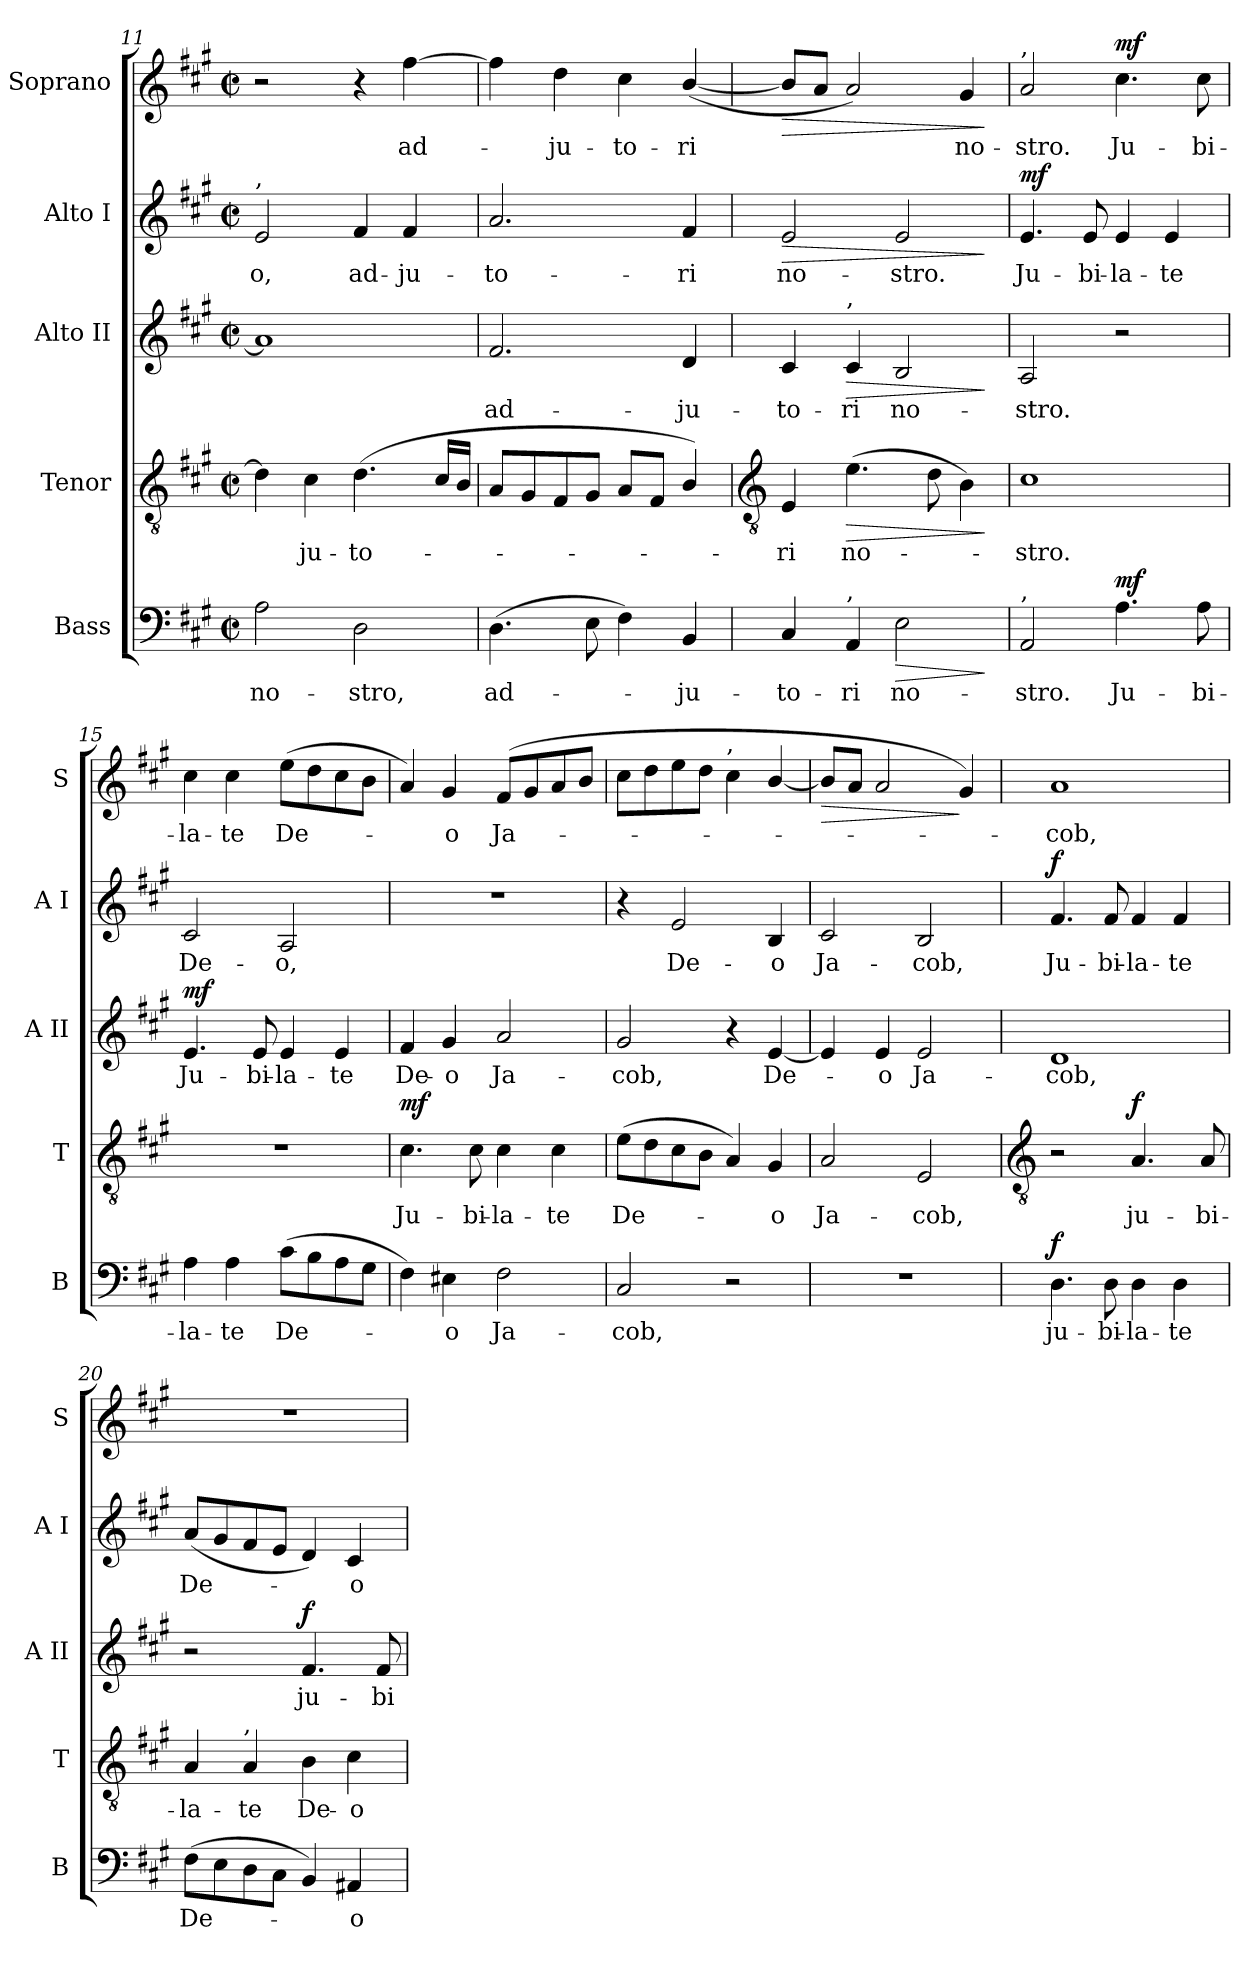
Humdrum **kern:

**kern	**text	**dynam	**kern	**text	**dynam	**kern	**text	**dynam	**kern	**text	**dynam	**kern	**text	**dynam
*part5	*part5	*part5	*part4	*part4	*part4	*part3	*part3	*part3	*part2	*part2	*part2	*part1	*part1	*part1
*staff5	*staff5	*staff5	*staff4	*staff4	*staff4	*staff3	*staff3	*staff3	*staff2	*staff2	*staff2	*staff1	*staff1	*staff1
*I"Bass	*	*	*I"Tenor	*	*	*I"Alto II	*	*	*I"Alto I	*	*	*I"Soprano	*	*
*I'B	*	*	*I'T	*	*	*I'A II	*	*	*I'A I	*	*	*I'S	*	*
*clefF4	*	*	*clefGv2	*	*	*clefG2	*	*	*clefG2	*	*	*clefG2	*	*
*k[f#c#g#]	*	*	*k[f#c#g#]	*	*	*k[f#c#g#]	*	*	*k[f#c#g#]	*	*	*k[f#c#g#]	*	*
*A:	*	*	*A:	*	*	*A:	*	*	*A:	*	*	*A:	*	*
*M2/2	*	*	*M2/2	*	*	*M2/2	*	*	*M2/2	*	*	*M2/2	*	*
*met(c|)	*	*	*met(c|)	*	*	*met(c|)	*	*	*met(c|)	*	*	*met(c|)	*	*
=11	=11	=11	=11	=11	=11	=11	=11	=11	=11	=11	=11	=11	=11	=11
!	!	!	!	!	!	!	!	!	!LO:TX:a:t=,	!	!	!	!	!
!	!LO:LY:b	!	!	!	!	!	!	!	!	!LO:LY:b	!	!	!	!
2A	no-	.	4d]	.	.	1a]	.	.	2e	-o,	.	2r	.	.
!	!	!	!	!LO:LY:b	!	!	!	!	!	!	!	!	!	!
.	.	.	4c#	ju-	.	.	.	.	.	.	.	.	.	.
!	!LO:LY:b	!	!	!LO:LY:b	!	!	!	!	!	!LO:LY:b	!	!	!	!
2D	-stro,	.	(<4.d	-to-	.	.	.	.	4f#	ad-	.	4r	.	.
!	!	!	!	!	!	!	!	!	!	!LO:LY:b	!	!	!LO:LY:b	!
.	.	.	.	.	.	.	.	.	4f#	-ju-	.	[4ff#	ad-	.
.	.	.	16c#/LL	.	.	.	.	.	.	.	.	.	.	.
.	.	.	16B/JJ	.	.	.	.	.	.	.	.	.	.	.
=12	=12	=12	=12	=12	=12	=12	=12	=12	=12	=12	=12	=12	=12	=12
!	!LO:LY:b	!	!	!	!	!	!LO:LY:b	!	!	!LO:LY:b	!	!	!	!
(>4.D	ad-	.	8AL	.	.	2.f#	ad-	.	2.a	-to-	.	4ff#]	.	.
.	.	.	8G#	.	.	.	.	.	.	.	.	.	.	.
!	!	!	!	!	!	!	!	!	!	!	!	!	!LO:LY:b	!
.	.	.	8F#	.	.	.	.	.	.	.	.	4dd	ju-	.
8E	.	.	8G#J	.	.	.	.	.	.	.	.	.	.	.
!	!	!	!	!	!	!	!	!	!	!	!	!	!LO:LY:b	!
4F#)	.	.	8AL	.	.	.	.	.	.	.	.	4cc#	-to-	.
.	.	.	8F#J	.	.	.	.	.	.	.	.	.	.	.
!	!LO:LY:b	!	!	!	!	!	!LO:LY:b	!	!	!LO:LY:b	!	!	!LO:LY:b	!
4BB	ju-	.	4B/)	.	.	4d	-ju-	.	4f#	-ri	.	(<[4b/	-ri	.
!!LO:LB:g=z
=13	=13	=13	=13	=13	=13	=13	=13	=13	=13	=13	=13	=13	=13	=13
*	*	*	*clefGv2	*	*	*	*	*	*	*	*	*	*	*
!	!LO:LY:b	!	!	!LO:LY:b	!	!	!LO:LY:b	!	!	!LO:LY:b	!LO:HP:b	!	!	!LO:HP:b
4C#	-to-	.	4E	ri	.	4c#	-to-	.	2e	no-	>	8bL]	.	>
.	.	.	.	.	.	.	.	.	.	.	.	8aJ	.	.
!	!	!	!	!	!	!LO:TX:a:t=,	!	!	!	!	!	!	!	!
!LO:TX:a:t=,	!	!	!	!	!	!	!	!	!	!	!	!	!	!
!	!LO:LY:b	!	!	!LO:LY:b	!LO:HP:b	!	!LO:LY:b	!LO:HP:b	!	!	!	!	!	!
4AA	-ri	.	(>4.e	no-	>	4c#	-ri	>	.	.	.	2a)	.	.
!	!LO:LY:b	!LO:HP:b	!	!	!	!	!LO:LY:b	!	!	!LO:LY:b	!	!	!	!
2E	no-	>	.	.	.	2B	no-	.	2e	-stro.	.	.	.	.
.	.	.	8d	.	.	.	.	.	.	.	.	.	.	.
!	!	!	!	!	!	!	!	!	!	!	!	!	!LO:LY:b	!
.	.	.	4B)	.	.	.	.	.	.	.	.	4g#	no-	.
.	.	]	.	.	]	.	.	]	.	.	]	.	.	]
=14	=14	=14	=14	=14	=14	=14	=14	=14	=14	=14	=14	=14	=14	=14
!	!	!	!	!	!	!	!	!	!	!	!	!LO:TX:a:t=,	!	!
!LO:TX:a:t=,	!	!	!	!	!	!	!	!	!	!	!	!	!	!
!	!LO:LY:b	!	!	!LO:LY:b	!	!	!LO:LY:b	!	!	!LO:LY:b	!LO:DY:b	!	!LO:LY:b	!
2AA	-stro.	.	1c#	stro.	.	2A	-stro.	.	4.e	Ju-	mf	2a	-stro.	.
!	!	!	!	!	!	!	!	!	!	!LO:LY:b	!	!	!	!
.	.	.	.	.	.	.	.	.	8e	-bi-	.	.	.	.
!	!LO:LY:b	!LO:DY:b	!	!	!	!	!	!	!	!LO:LY:b	!	!	!LO:LY:b	!LO:DY:b
4.A	Ju-	mf	.	.	.	2r	.	.	4e	-la-	.	4.cc#	Ju-	mf
!	!	!	!	!	!	!	!	!	!	!LO:LY:b	!	!	!	!
.	.	.	.	.	.	.	.	.	4e	-te	.	.	.	.
!	!LO:LY:b	!	!	!	!	!	!	!	!	!	!	!	!LO:LY:b	!
8A	-bi-	.	.	.	.	.	.	.	.	.	.	8cc#	-bi-	.
=15	=15	=15	=15	=15	=15	=15	=15	=15	=15	=15	=15	=15	=15	=15
!	!LO:LY:b	!	!	!	!	!	!LO:LY:b	!LO:DY:b	!	!LO:LY:b	!	!	!LO:LY:b	!
4A	-la-	.	1r	.	.	4.e	Ju-	mf	2c#	De-	.	4cc#	-la-	.
!	!LO:LY:b	!	!	!	!	!	!	!	!	!	!	!	!LO:LY:b	!
4A	-te	.	.	.	.	.	.	.	.	.	.	4cc#	-te	.
!	!	!	!	!	!	!	!LO:LY:b	!	!	!	!	!	!	!
.	.	.	.	.	.	8e	-bi-	.	.	.	.	.	.	.
!	!LO:LY:b	!	!	!	!	!	!LO:LY:b	!	!	!LO:LY:b	!	!	!LO:LY:b	!
(>8c#L	De-	.	.	.	.	4e	-la-	.	2A	-o,	.	(>8eeL	De-	.
8B	.	.	.	.	.	.	.	.	.	.	.	8dd	.	.
!	!	!	!	!	!	!	!LO:LY:b	!	!	!	!	!	!	!
8A	.	.	.	.	.	4e	-te	.	.	.	.	8cc#	.	.
8G#J	.	.	.	.	.	.	.	.	.	.	.	8bJ	.	.
=16	=16	=16	=16	=16	=16	=16	=16	=16	=16	=16	=16	=16	=16	=16
!	!	!	!	!LO:LY:b	!LO:DY:b	!	!LO:LY:b	!	!	!	!	!	!	!
4F#)	.	.	4.c#	Ju-	mf	4f#	De-	.	1r	.	.	4a)	.	.
!	!LO:LY:b	!	!	!	!	!	!LO:LY:b	!	!	!	!	!	!LO:LY:b	!
4E#X	o	.	.	.	.	4g#	-o	.	.	.	.	4g#	o	.
!	!	!	!	!LO:LY:b	!	!	!	!	!	!	!	!	!	!
.	.	.	8c#	-bi-	.	.	.	.	.	.	.	.	.	.
!	!LO:LY:b	!	!	!LO:LY:b	!	!	!LO:LY:b	!	!	!	!	!	!LO:LY:b	!
2F#	Ja-	.	4c#	-la-	.	2a	Ja-	.	.	.	.	(<8f#L	Ja-	.
.	.	.	.	.	.	.	.	.	.	.	.	8g#	.	.
!	!	!	!	!LO:LY:b	!	!	!	!	!	!	!	!	!	!
.	.	.	4c#	-te	.	.	.	.	.	.	.	8a	.	.
.	.	.	.	.	.	.	.	.	.	.	.	8bJ	.	.
=17	=17	=17	=17	=17	=17	=17	=17	=17	=17	=17	=17	=17	=17	=17
!	!LO:LY:b	!	!	!LO:LY:b	!	!	!LO:LY:b	!	!	!	!	!	!	!
2C#	-cob,	.	(>8eL	De-	.	2g#	-cob,	.	4r	.	.	8cc#L	.	.
.	.	.	8d	.	.	.	.	.	.	.	.	8dd	.	.
!	!	!	!	!	!	!	!	!	!	!LO:LY:b	!	!	!	!
.	.	.	8c#	.	.	.	.	.	2e	De-	.	8ee	.	.
.	.	.	8BJ	.	.	.	.	.	.	.	.	8ddJ	.	.
!	!	!	!	!	!	!	!	!	!	!	!	!LO:TX:a:t=,	!	!
2r	.	.	4A)	.	.	4r	.	.	.	.	.	4cc#	.	.
!	!	!	!	!LO:LY:b	!	!	!LO:LY:b	!	!	!LO:LY:b	!	!	!	!
.	.	.	4G#	o	.	[4e	De-	.	4B	-o	.	[4b/	.	.
=18	=18	=18	=18	=18	=18	=18	=18	=18	=18	=18	=18	=18	=18	=18
!	!	!	!	!LO:LY:b	!	!	!	!	!	!LO:LY:b	!	!	!	!LO:HP:b
1r	.	.	2A	Ja-	.	4e]	.	.	2c#	Ja-	.	8bL]	.	>
.	.	.	.	.	.	.	.	.	.	.	.	8aJ	.	.
!	!	!	!	!	!	!	!LO:LY:b	!	!	!	!	!	!	!
.	.	.	.	.	.	4e	o	.	.	.	.	2a	.	.
!	!	!	!	!LO:LY:b	!	!	!LO:LY:b	!	!	!LO:LY:b	!	!	!	!
.	.	.	2E	-cob,	.	2e	Ja-	.	2B	-cob,	.	.	.	.
.	.	.	.	.	.	.	.	.	.	.	.	4g#)	.	]
!!LO:LB:g=z
=19	=19	=19	=19	=19	=19	=19	=19	=19	=19	=19	=19	=19	=19	=19
*	*	*	*clefGv2	*	*	*	*	*	*	*	*	*	*	*
!	!LO:LY:b	!LO:DY:b	!	!	!	!	!LO:LY:b	!	!	!LO:LY:b	!LO:DY:b	!	!LO:LY:b	!
4.D	ju-	f	2r	.	.	1d	-cob,	.	4.f#	Ju-	f	1a	cob,	.
!	!LO:LY:b	!	!	!	!	!	!	!	!	!LO:LY:b	!	!	!	!
8D	-bi-	.	.	.	.	.	.	.	8f#	-bi-	.	.	.	.
!	!LO:LY:b	!	!	!LO:LY:b	!LO:DY:b	!	!	!	!	!LO:LY:b	!	!	!	!
4D	-la-	.	4.A	ju-	f	.	.	.	4f#	-la-	.	.	.	.
!	!LO:LY:b	!	!	!	!	!	!	!	!	!LO:LY:b	!	!	!	!
4D	-te	.	.	.	.	.	.	.	4f#	-te	.	.	.	.
!	!	!	!	!LO:LY:b	!	!	!	!	!	!	!	!	!	!
.	.	.	8A	-bi-	.	.	.	.	.	.	.	.	.	.
=20	=20	=20	=20	=20	=20	=20	=20	=20	=20	=20	=20	=20	=20	=20
!	!LO:LY:b	!	!	!LO:LY:b	!	!	!	!	!	!LO:LY:b	!	!	!	!
(>8F#L	De-	.	4A	-la-	.	2r	.	.	(<8aL	De-	.	1r	.	.
8E	.	.	.	.	.	.	.	.	8g#	.	.	.	.	.
!	!	!	!LO:TX:a:t=,	!	!	!	!	!	!	!	!	!	!	!
!	!	!	!	!LO:LY:b	!	!	!	!	!	!	!	!	!	!
8D	.	.	4A	-te	.	.	.	.	8f#	.	.	.	.	.
8C#J	.	.	.	.	.	.	.	.	8eJ	.	.	.	.	.
!	!	!	!	!LO:LY:b	!	!	!LO:LY:b	!LO:DY:b	!	!	!	!	!	!
4BB)	.	.	4B	De-	.	4.f#	ju-	f	4d)	.	.	.	.	.
!	!LO:LY:b	!	!	!LO:LY:b	!	!	!	!	!	!LO:LY:b	!	!	!	!
4AA#X	o	.	4c#	-o	.	.	.	.	4c#	o	.	.	.	.
!	!	!	!	!	!	!	!LO:LY:b	!	!	!	!	!	!	!
.	.	.	.	.	.	8f#	-bi-	.	.	.	.	.	.	.
=	=	=	=	=	=	=	=	=	=	=	=	=	=	=
*-	*-	*-	*-	*-	*-	*-	*-	*-	*-	*-	*-	*-	*-	*-
